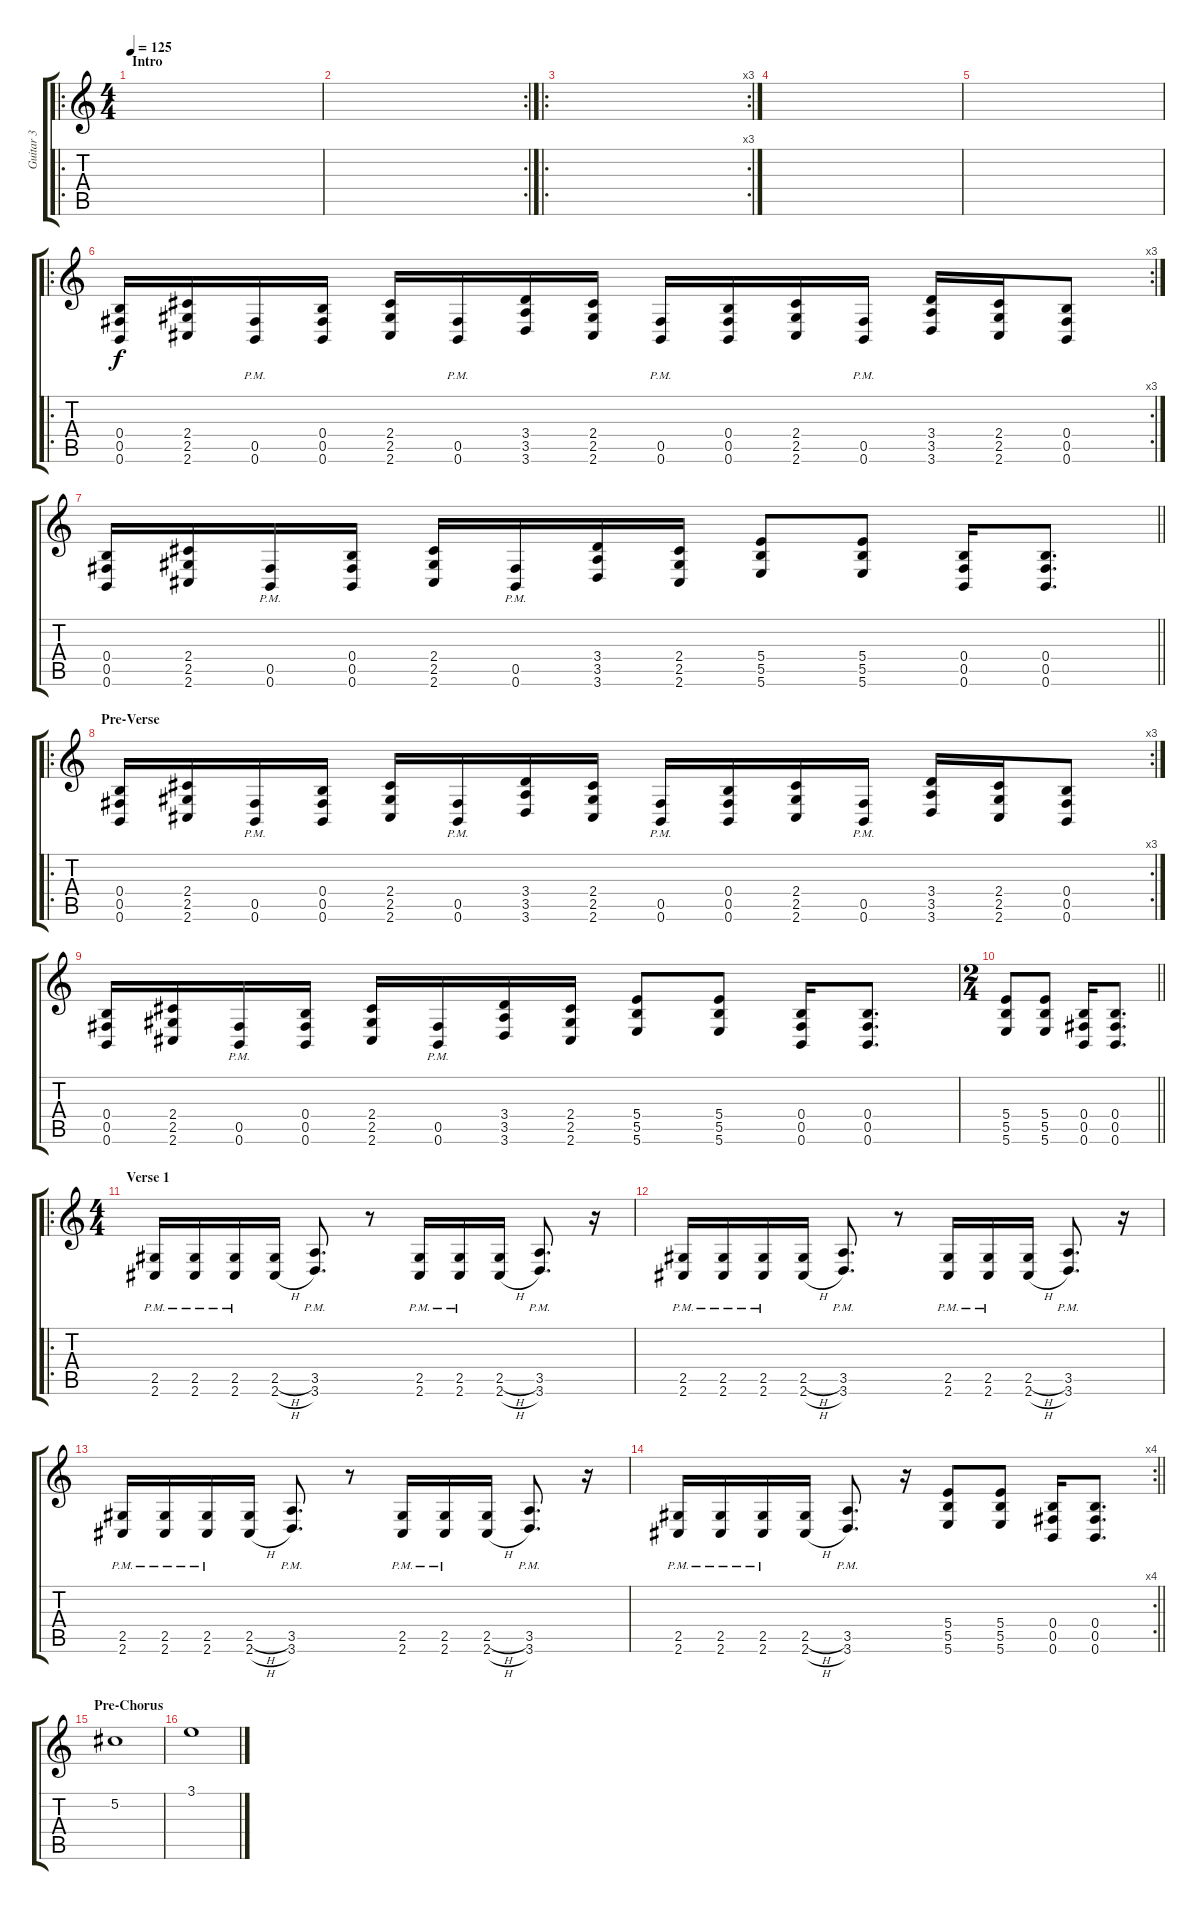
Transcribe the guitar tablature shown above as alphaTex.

\track ("Guitar 3" "Guitar 3") {instrument distortionguitar}
\staff {score tabs}
\tuning (Db4 Ab3 E3 B2 Gb2 B1) {hide}
\ro
\ts (4 4)
\section ("" "Intro")
\tempo 125
\clef g2
\ks c
|
\rc 2
|
\ro
\rc 3
|
|
|
\ro
\rc 3
(0.4 0.5 0.6).16 (2.4 2.5 2.6).16 (0.5{pm} 0.6{pm}).16 (0.4 0.5 0.6).16 (2.4 2.5 2.6).16 (0.5{pm} 0.6{pm}).16 (3.4 3.5 3.6).16 (2.4 2.5 2.6).16 (0.5{pm} 0.6{pm}).16 (0.4 0.5 0.6).16 (2.4 2.5 2.6).16 (0.5{pm} 0.6{pm}).16 (3.4 3.5 3.6).16 (2.4 2.5 2.6).16 (0.4 0.5 0.6).8 |
\barLineRight lightlight
(0.4 0.5 0.6).16 (2.4 2.5 2.6).16 (0.5{pm} 0.6{pm}).16 (0.4 0.5 0.6).16 (2.4 2.5 2.6).16 (0.5{pm} 0.6{pm}).16 (3.4 3.5 3.6).16 (2.4 2.5 2.6).16 (5.4 5.5 5.6).8 (5.4 5.5 5.6).8 (0.4 0.5 0.6).16 (0.4 0.5 0.6).8{d} |
\ro
\rc 3
\section ("" "Pre-Verse")
(0.4 0.5 0.6).16 (2.4 2.5 2.6).16 (0.5{pm} 0.6{pm}).16 (0.4 0.5 0.6).16 (2.4 2.5 2.6).16 (0.5{pm} 0.6{pm}).16 (3.4 3.5 3.6).16 (2.4 2.5 2.6).16 (0.5{pm} 0.6{pm}).16 (0.4 0.5 0.6).16 (2.4 2.5 2.6).16 (0.5{pm} 0.6{pm}).16 (3.4 3.5 3.6).16 (2.4 2.5 2.6).16 (0.4 0.5 0.6).8 |
(0.4 0.5 0.6).16 (2.4 2.5 2.6).16 (0.5{pm} 0.6{pm}).16 (0.4 0.5 0.6).16 (2.4 2.5 2.6).16 (0.5{pm} 0.6{pm}).16 (3.4 3.5 3.6).16 (2.4 2.5 2.6).16 (5.4 5.5 5.6).8 (5.4 5.5 5.6).8 (0.4 0.5 0.6).16 (0.4 0.5 0.6).8{d} |
\ts (2 4)
\barLineRight lightlight
(5.4 5.5 5.6).8 (5.4 5.5 5.6).8 (0.4 0.5 0.6).16 (0.4 0.5 0.6).8{d} |
\ro
\ts (4 4)
\section ("" "Verse 1")
(2.5{pm} 2.6{pm}).16 (2.5{pm} 2.6{pm}).16 (2.5{pm} 2.6{pm}).16 (2.5{h} 2.6{h}).16 (3.5{pm} 3.6{pm}).8{d} r.8 (2.5{pm} 2.6{pm}).16 (2.5{pm} 2.6{pm}).16 (2.5{h} 2.6{h}).16 (3.5{pm} 3.6{pm}).8{d} r.16 |
(2.5{pm} 2.6{pm}).16 (2.5{pm} 2.6{pm}).16 (2.5{pm} 2.6{pm}).16 (2.5{h} 2.6{h}).16 (3.5{pm} 3.6{pm}).8{d} r.8 (2.5{pm} 2.6{pm}).16 (2.5{pm} 2.6{pm}).16 (2.5{h} 2.6{h}).16 (3.5{pm} 3.6{pm}).8{d} r.16 |
(2.5{pm} 2.6{pm}).16 (2.5{pm} 2.6{pm}).16 (2.5{pm} 2.6{pm}).16 (2.5{h} 2.6{h}).16 (3.5{pm} 3.6{pm}).8{d} r.8 (2.5{pm} 2.6{pm}).16 (2.5{pm} 2.6{pm}).16 (2.5{h} 2.6{h}).16 (3.5{pm} 3.6{pm}).8{d} r.16 |
\rc 4
\barLineRight lightlight
(2.5{pm} 2.6{pm}).16 (2.5{pm} 2.6{pm}).16 (2.5{pm} 2.6{pm}).16 (2.5{h} 2.6{h}).16 (3.5{pm} 3.6{pm}).8{d} r.16 (5.4 5.5 5.6).8 (5.4 5.5 5.6).8 (0.4 0.5 0.6).16 (0.4 0.5 0.6).8{d} |
\section ("" "Pre-Chorus")
5.2.1 |
3.1.1
